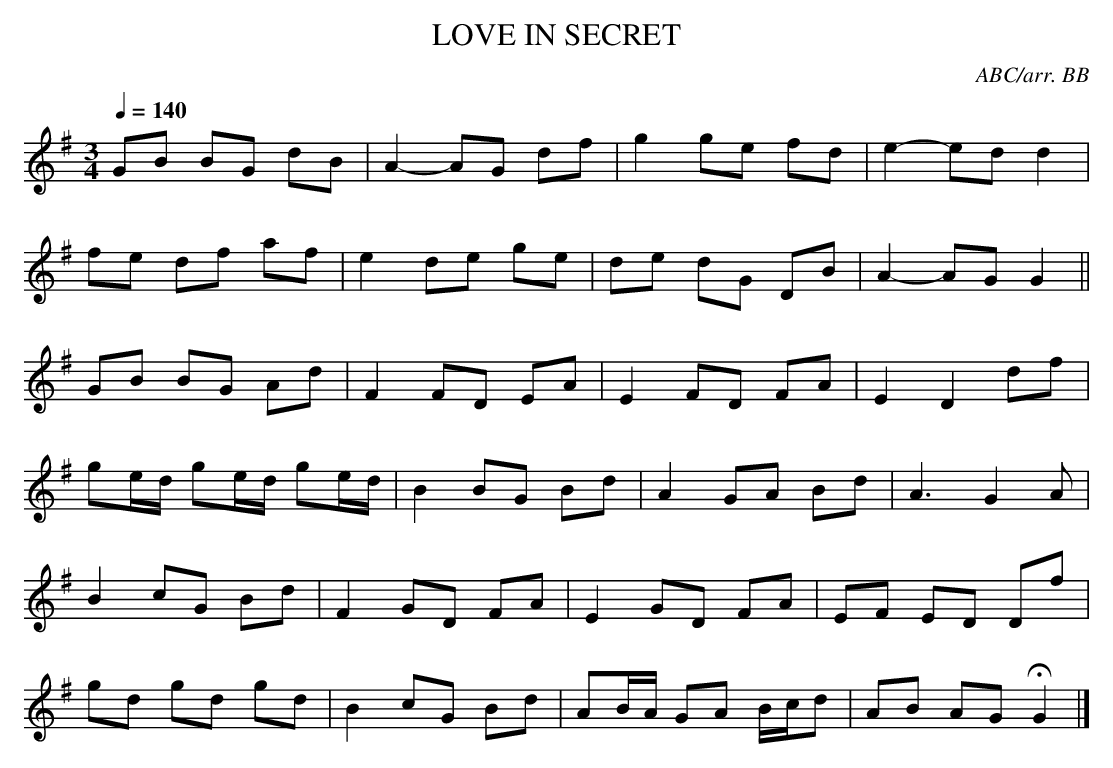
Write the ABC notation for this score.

X:1
T:LOVE IN SECRET
C:ABC/arr. BB
L:1/8
M:3/4
Q:1/4=140
K:G
GB BG dB|A2-AG df|g2 ge fd|e2-ed d2|
fe df af|e2 de ge|de dG DB|A2-AG G2 ||
GB BG Ad|F2 FD EA|E2 FD FA|E2 D2 df|
ge/d/ ge/d/ ge/d/|B2 BG Bd|A2 GA Bd|A3 G2A|
B2 cG Bd|F2 GD FA|E2 GD FA|EF ED Df|
gd gd  gd|B2 cG Bd|AB/A/ GA B/c/d|AB AG HG2|]
